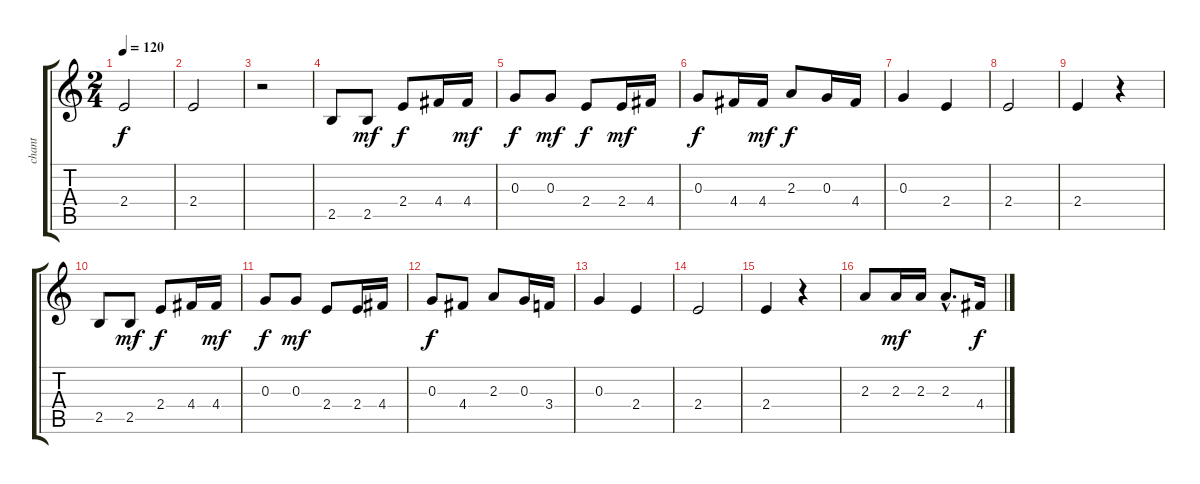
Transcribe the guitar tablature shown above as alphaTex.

\track ("chant" "chant") {instrument acousticguitarnylon}
\staff {score tabs}
\tuning (E4 B3 G3 D3 A2 E2) {hide}
\ts (2 4)
\tempo 120
\clef g2
\ks c
2.4.2{dy f} |
2.4.2 |
r.2 |
2.5.8 2.5.8{dy mf} 2.4.8{dy f} 4.4.16 4.4.16{dy mf} |
0.3.8{dy f} 0.3.8{dy mf} 2.4.8{dy f} 2.4.16{dy mf} 4.4.16 |
0.3.8{dy f} 4.4.16 4.4.16{dy mf} 2.3.8{dy f} 0.3.16 4.4.16 |
0.3.4 2.4.4 |
2.4.2 |
2.4.4 r.4 |
2.5.8 2.5.8{dy mf} 2.4.8{dy f} 4.4.16 4.4.16{dy mf} |
0.3.8{dy f} 0.3.8{dy mf} 2.4.8 2.4.16 4.4.16 |
0.3.8{dy f} 4.4.8 2.3.8 0.3.16 3.4.16 |
0.3.4 2.4.4 |
2.4.2 |
2.4.4 r.4 |
2.3.8 2.3.16{dy mf} 2.3.16 2.3{hac}.8{d} 4.4.16{dy f}
